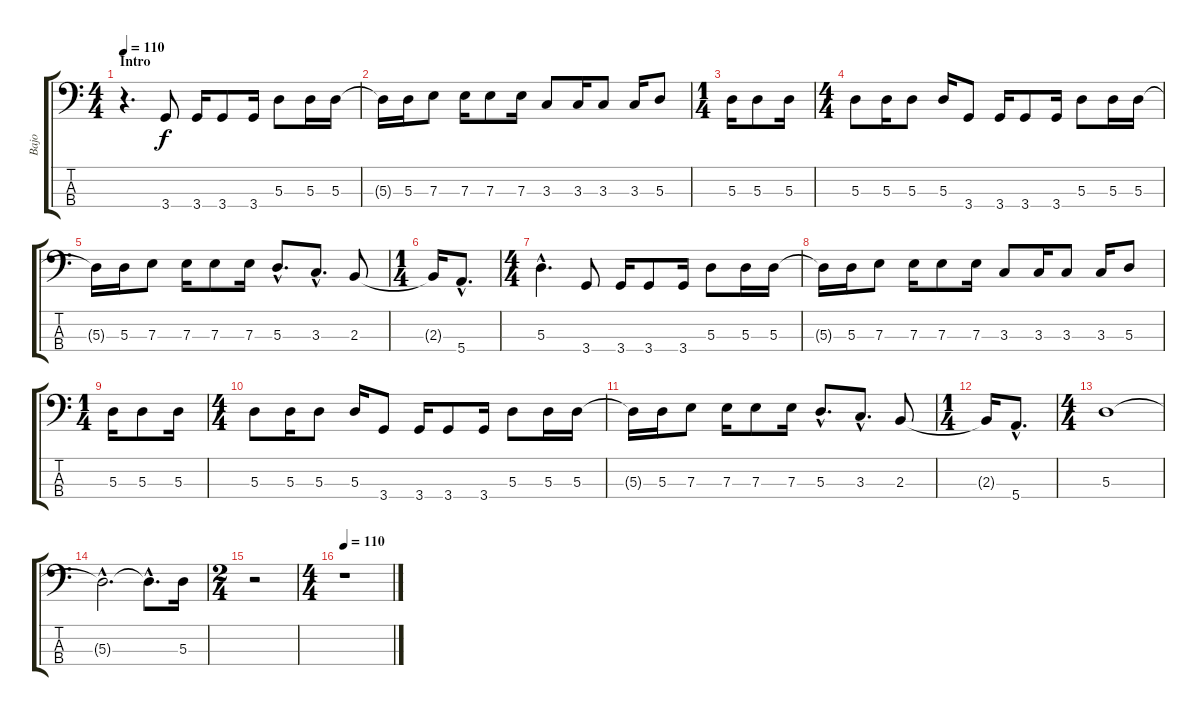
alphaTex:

\track ("Bajo" "Bajo") {instrument electricbassfinger}
\staff {score tabs}
\tuning (G2 D2 A1 E1) {hide}
\ts (4 4)
\section ("" "Intro")
\tempo 110
\clef f4
\ks c
r.4{d dy f instrument electricbassfinger} 3.4.8 3.4.16 3.4.8 3.4.16 5.3.8 5.3.16 5.3.16 |
5.3{t}.16 5.3.16 7.3.8 7.3.16 7.3.8 7.3.16 3.3.8 3.3.16 3.3.8 3.3.16 5.3.8 |
\ts (1 4)
5.3.16 5.3.8 5.3.16 |
\ts (4 4)
5.3.8 5.3.16 5.3.8 5.3.16 3.4.8 3.4.16 3.4.8 3.4.16 5.3.8 5.3.16 5.3.16 |
5.3{t}.16 5.3.16 7.3.8 7.3.16 7.3.8 7.3.16 5.3{hac}.8{d} 3.3{hac}.8{d} 2.3.8 |
\ts (1 4)
2.3{t}.16 5.4{hac}.8{d} |
\ts (4 4)
5.3{hac}.4{d} 3.4.8 3.4.16 3.4.8 3.4.16 5.3.8 5.3.16 5.3.16 |
5.3{t}.16 5.3.16 7.3.8 7.3.16 7.3.8 7.3.16 3.3.8 3.3.16 3.3.8 3.3.16 5.3.8 |
\ts (1 4)
5.3.16 5.3.8 5.3.16 |
\ts (4 4)
5.3.8 5.3.16 5.3.8 5.3.16 3.4.8 3.4.16 3.4.8 3.4.16 5.3.8 5.3.16 5.3.16 |
5.3{t}.16 5.3.16 7.3.8 7.3.16 7.3.8 7.3.16 5.3{hac}.8{d} 3.3{hac}.8{d} 2.3.8 |
\ts (1 4)
2.3{t}.16 5.4{hac}.8{d} |
\ts (4 4)
5.3.1 |
5.3{hac t}.2{d} 5.3{hac t}.8{d} 5.3.16 |
\ts (2 4)
r.2 |
\ts (4 4)
\tempo 110
r.1
